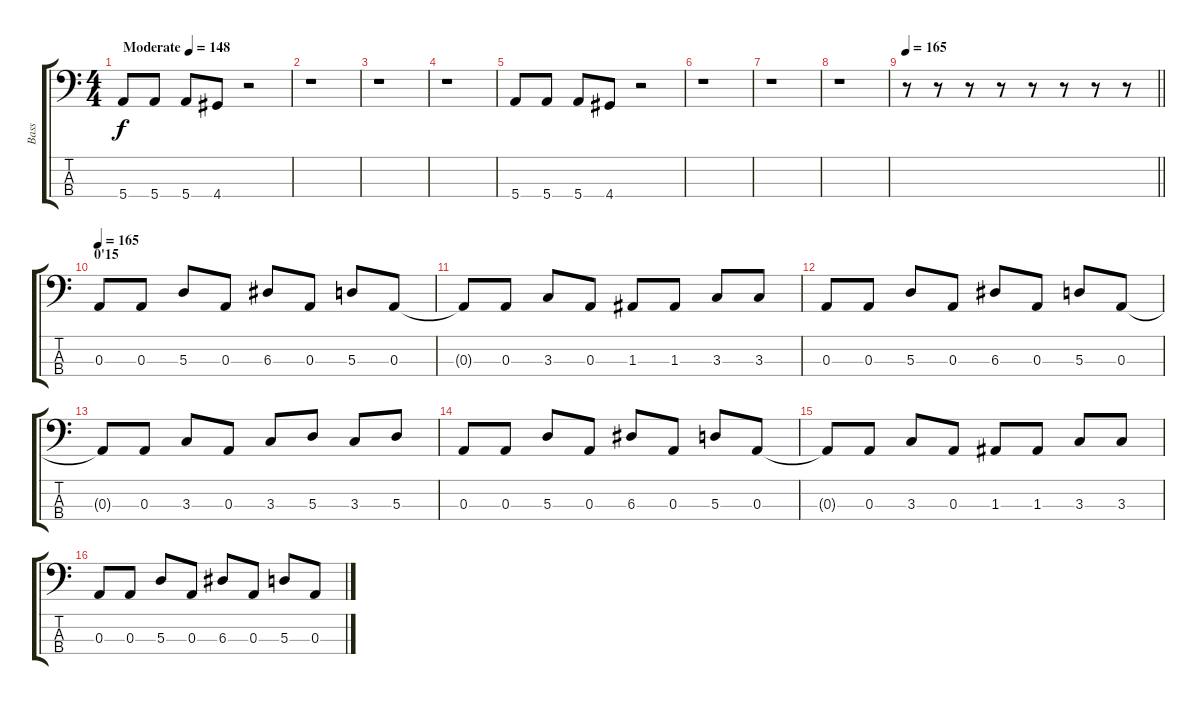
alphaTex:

\track ("Bass" "Bass") {instrument electricbassfinger}
\staff {score tabs}
\tuning (G2 D2 A1 E1) {hide}
\ts (4 4)
\tempo (148 "Moderate")
\clef f4
\ks c
5.4.8{dy f instrument electricbassfinger} 5.4.8 5.4.8 4.4.8 r.2 |
r.1 |
r.1 |
r.1 |
5.4.8 5.4.8 5.4.8 4.4.8 r.2 |
r.1 |
r.1 |
r.1 |
\tempo 165
\barLineRight lightlight
r.8 r.8 r.8 r.8 r.8 r.8 r.8 r.8 |
\section ("" "0'15")
\tempo 165
0.3.8 0.3.8 5.3.8 0.3.8 6.3.8 0.3.8 5.3.8 0.3.8 |
0.3{t}.8 0.3.8 3.3.8 0.3.8 1.3.8 1.3.8 3.3.8 3.3.8 |
0.3.8 0.3.8 5.3.8 0.3.8 6.3.8 0.3.8 5.3.8 0.3.8 |
0.3{t}.8 0.3.8 3.3.8 0.3.8 3.3.8 5.3.8 3.3.8 5.3.8 |
0.3.8 0.3.8 5.3.8 0.3.8 6.3.8 0.3.8 5.3.8 0.3.8 |
0.3{t}.8 0.3.8 3.3.8 0.3.8 1.3.8 1.3.8 3.3.8 3.3.8 |
0.3.8 0.3.8 5.3.8 0.3.8 6.3.8 0.3.8 5.3.8 0.3.8
